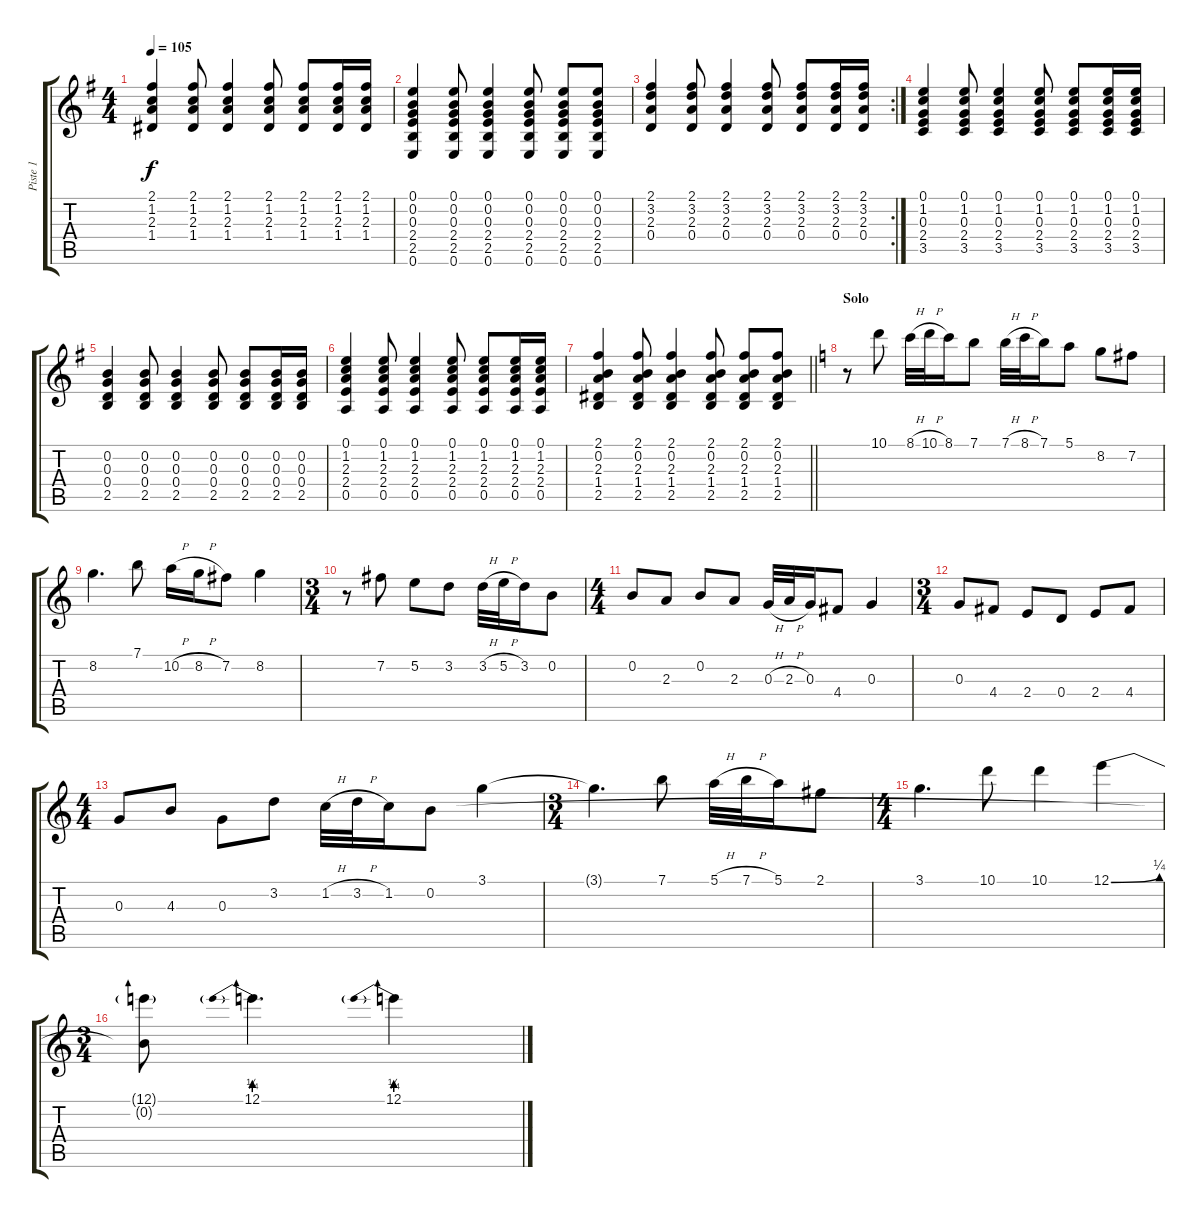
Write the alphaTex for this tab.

\track ("Piste 1" "Piste 1") {instrument acousticguitarsteel}
\staff {score tabs}
\tuning (E4 B3 G3 D3 A2 E2) {hide}
\ts (4 4)
\tempo 105
\clef g2
\ks g
(2.1 1.2 2.3 1.4).4{dy f} (2.1 1.2 2.3 1.4).8 (2.1 1.2 2.3 1.4).4 (2.1 1.2 2.3 1.4).8 (2.1 1.2 2.3 1.4).8 (2.1 1.2 2.3 1.4).16 (2.1 1.2 2.3 1.4).16 |
(0.1 0.2 0.3 2.4 2.5 0.6).4 (0.1 0.2 0.3 2.4 2.5 0.6).8 (0.1 0.2 0.3 2.4 2.5 0.6).4 (0.1 0.2 0.3 2.4 2.5 0.6).8 (0.1 0.2 0.3 2.4 2.5 0.6).8 (0.1 0.2 0.3 2.4 2.5 0.6).8 |
\rc 2
(2.1 3.2 2.3 0.4).4 (2.1 3.2 2.3 0.4).8 (2.1 3.2 2.3 0.4).4 (2.1 3.2 2.3 0.4).8 (2.1 3.2 2.3 0.4).8 (2.1 3.2 2.3 0.4).16 (2.1 3.2 2.3 0.4).16 |
(0.1 1.2 0.3 2.4 3.5).4 (0.1 1.2 0.3 2.4 3.5).8 (0.1 1.2 0.3 2.4 3.5).4 (0.1 1.2 0.3 2.4 3.5).8 (0.1 1.2 0.3 2.4 3.5).8 (0.1 1.2 0.3 2.4 3.5).16 (0.1 1.2 0.3 2.4 3.5).16 |
(0.2 0.3 0.4 2.5).4 (0.2 0.3 0.4 2.5).8 (0.2 0.3 0.4 2.5).4 (0.2 0.3 0.4 2.5).8 (0.2 0.3 0.4 2.5).8 (0.2 0.3 0.4 2.5).16 (0.2 0.3 0.4 2.5).16 |
(0.1 1.2 2.3 2.4 0.5).4 (0.1 1.2 2.3 2.4 0.5).8 (0.1 1.2 2.3 2.4 0.5).4 (0.1 1.2 2.3 2.4 0.5).8 (0.1 1.2 2.3 2.4 0.5).8 (0.1 1.2 2.3 2.4 0.5).16 (0.1 1.2 2.3 2.4 0.5).16 |
\barLineRight lightlight
(2.1 0.2 2.3 1.4 2.5).4 (2.1 0.2 2.3 1.4 2.5).8 (2.1 0.2 2.3 1.4 2.5).4 (2.1 0.2 2.3 1.4 2.5).8 (2.1 0.2 2.3 1.4 2.5).8 (2.1 0.2 2.3 1.4 2.5).8 |
\section ("" "Solo")
\ks c
r.8 10.1.8 8.1{h}.32 10.1{h}.32 8.1.16 7.1.8 7.1{h}.32 8.1{h}.32 7.1.16 5.1.8 8.2.8 7.2.8 |
8.2.4{d} 7.1.8 10.2{h}.16 8.2{h}.16 7.2.8 8.2.4 |
\ts (3 4)
r.8 7.2.8 5.2.8 3.2.8 3.2{h}.32 5.2{h}.32 3.2.16 0.2.8 |
\ts (4 4)
0.2.8 2.3.8 0.2.8 2.3.8 0.3{h}.32 2.3{h}.32 0.3.16 4.4.8 0.3.4 |
\ts (3 4)
0.3.8 4.4.8 2.4.8 0.4.8 2.4.8 4.4.8 |
\ts (4 4)
0.3.8 4.3.8 0.3.8 3.2.8 1.2{h}.32 3.2{h}.32 1.2.16 0.2.8 3.1.4 |
\ts (3 4)
3.1{t}.4{d} 7.1.8 5.1{h}.32 7.1{h}.32 5.1.16 2.1.8 |
\ts (4 4)
3.1.4{d} 10.1.8 10.1.4 12.1{be (bend 0 0 60 1)}.4 |
\ts (3 4)
(12.1{t} 0.2{t}).8 12.1{be (prebend 0 1 60 1)}.4{d} 12.1{be (prebend 0 1 60 1)}.4
